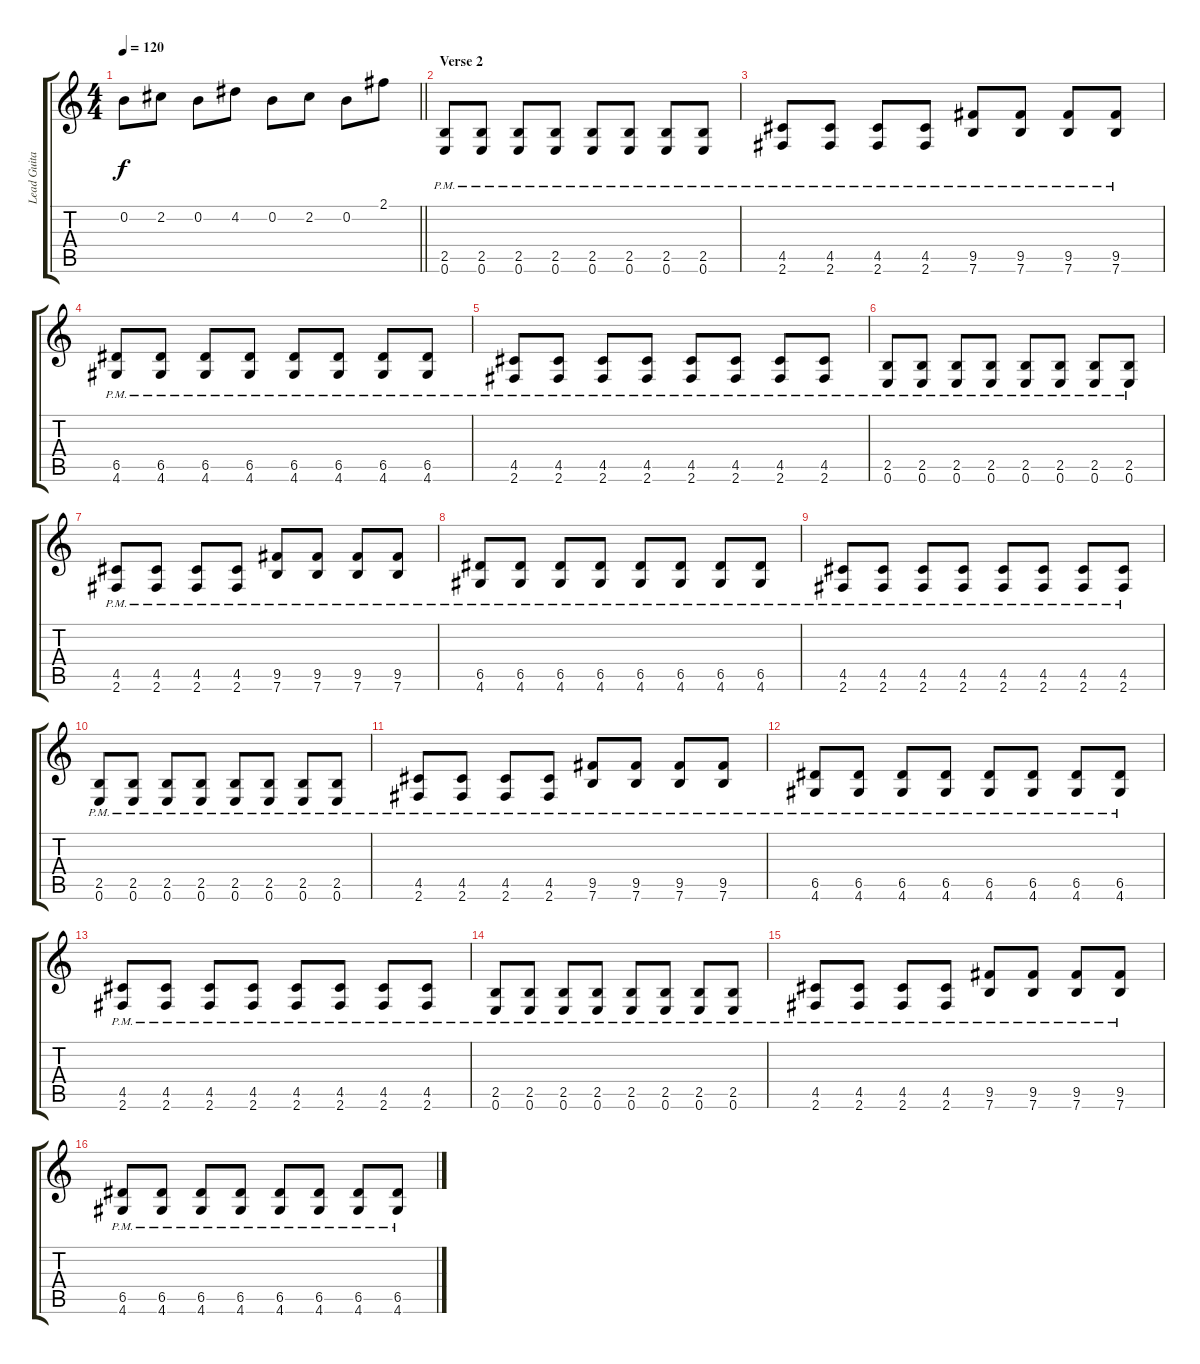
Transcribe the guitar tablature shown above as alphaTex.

\track ("Lead Guitar" "Lead Guita") {instrument distortionguitar}
\staff {score tabs}
\tuning (E4 B3 G3 D3 A2 E2) {hide}
\ts (4 4)
\tempo 120
\clef g2
\barLineRight lightlight
\ks c
0.2.8{dy f} 2.2.8 0.2.8 4.2.8 0.2.8 2.2.8 0.2.8 2.1.8 |
\section ("" "Verse 2")
(2.5{pm} 0.6{pm}).8 (2.5{pm} 0.6{pm}).8 (2.5{pm} 0.6{pm}).8 (2.5{pm} 0.6{pm}).8 (2.5{pm} 0.6{pm}).8 (2.5{pm} 0.6{pm}).8 (2.5{pm} 0.6{pm}).8 (2.5{pm} 0.6{pm}).8 |
(4.5{pm} 2.6{pm}).8 (4.5{pm} 2.6{pm}).8 (4.5{pm} 2.6{pm}).8 (4.5{pm} 2.6{pm}).8 (9.5{pm} 7.6{pm}).8 (9.5{pm} 7.6{pm}).8 (9.5{pm} 7.6{pm}).8 (9.5{pm} 7.6{pm}).8 |
(6.5{pm} 4.6{pm}).8 (6.5{pm} 4.6{pm}).8 (6.5{pm} 4.6{pm}).8 (6.5{pm} 4.6{pm}).8 (6.5{pm} 4.6{pm}).8 (6.5{pm} 4.6{pm}).8 (6.5{pm} 4.6{pm}).8 (6.5{pm} 4.6{pm}).8 |
(4.5{pm} 2.6{pm}).8 (4.5{pm} 2.6{pm}).8 (4.5{pm} 2.6{pm}).8 (4.5{pm} 2.6{pm}).8 (4.5{pm} 2.6{pm}).8 (4.5{pm} 2.6{pm}).8 (4.5{pm} 2.6{pm}).8 (4.5{pm} 2.6{pm}).8 |
(2.5{pm} 0.6{pm}).8 (2.5{pm} 0.6{pm}).8 (2.5{pm} 0.6{pm}).8 (2.5{pm} 0.6{pm}).8 (2.5{pm} 0.6{pm}).8 (2.5{pm} 0.6{pm}).8 (2.5{pm} 0.6{pm}).8 (2.5{pm} 0.6{pm}).8 |
(4.5{pm} 2.6{pm}).8 (4.5{pm} 2.6{pm}).8 (4.5{pm} 2.6{pm}).8 (4.5{pm} 2.6{pm}).8 (9.5{pm} 7.6{pm}).8 (9.5{pm} 7.6{pm}).8 (9.5{pm} 7.6{pm}).8 (9.5{pm} 7.6{pm}).8 |
(6.5{pm} 4.6{pm}).8 (6.5{pm} 4.6{pm}).8 (6.5{pm} 4.6{pm}).8 (6.5{pm} 4.6{pm}).8 (6.5{pm} 4.6{pm}).8 (6.5{pm} 4.6{pm}).8 (6.5{pm} 4.6{pm}).8 (6.5{pm} 4.6{pm}).8 |
(4.5{pm} 2.6{pm}).8 (4.5{pm} 2.6{pm}).8 (4.5{pm} 2.6{pm}).8 (4.5{pm} 2.6{pm}).8 (4.5{pm} 2.6{pm}).8 (4.5{pm} 2.6{pm}).8 (4.5{pm} 2.6{pm}).8 (4.5{pm} 2.6{pm}).8 |
(2.5{pm} 0.6{pm}).8 (2.5{pm} 0.6{pm}).8 (2.5{pm} 0.6{pm}).8 (2.5{pm} 0.6{pm}).8 (2.5{pm} 0.6{pm}).8 (2.5{pm} 0.6{pm}).8 (2.5{pm} 0.6{pm}).8 (2.5{pm} 0.6{pm}).8 |
(4.5{pm} 2.6{pm}).8 (4.5{pm} 2.6{pm}).8 (4.5{pm} 2.6{pm}).8 (4.5{pm} 2.6{pm}).8 (9.5{pm} 7.6{pm}).8 (9.5{pm} 7.6{pm}).8 (9.5{pm} 7.6{pm}).8 (9.5{pm} 7.6{pm}).8 |
(6.5{pm} 4.6{pm}).8 (6.5{pm} 4.6{pm}).8 (6.5{pm} 4.6{pm}).8 (6.5{pm} 4.6{pm}).8 (6.5{pm} 4.6{pm}).8 (6.5{pm} 4.6{pm}).8 (6.5{pm} 4.6{pm}).8 (6.5{pm} 4.6{pm}).8 |
(4.5{pm} 2.6{pm}).8 (4.5{pm} 2.6{pm}).8 (4.5{pm} 2.6{pm}).8 (4.5{pm} 2.6{pm}).8 (4.5{pm} 2.6{pm}).8 (4.5{pm} 2.6{pm}).8 (4.5{pm} 2.6{pm}).8 (4.5{pm} 2.6{pm}).8 |
(2.5{pm} 0.6{pm}).8 (2.5{pm} 0.6{pm}).8 (2.5{pm} 0.6{pm}).8 (2.5{pm} 0.6{pm}).8 (2.5{pm} 0.6{pm}).8 (2.5{pm} 0.6{pm}).8 (2.5{pm} 0.6{pm}).8 (2.5{pm} 0.6{pm}).8 |
(4.5{pm} 2.6{pm}).8 (4.5{pm} 2.6{pm}).8 (4.5{pm} 2.6{pm}).8 (4.5{pm} 2.6{pm}).8 (9.5{pm} 7.6{pm}).8 (9.5{pm} 7.6{pm}).8 (9.5{pm} 7.6{pm}).8 (9.5{pm} 7.6{pm}).8 |
(6.5{pm} 4.6{pm}).8 (6.5{pm} 4.6{pm}).8 (6.5{pm} 4.6{pm}).8 (6.5{pm} 4.6{pm}).8 (6.5{pm} 4.6{pm}).8 (6.5{pm} 4.6{pm}).8 (6.5{pm} 4.6{pm}).8 (6.5{pm} 4.6{pm}).8
